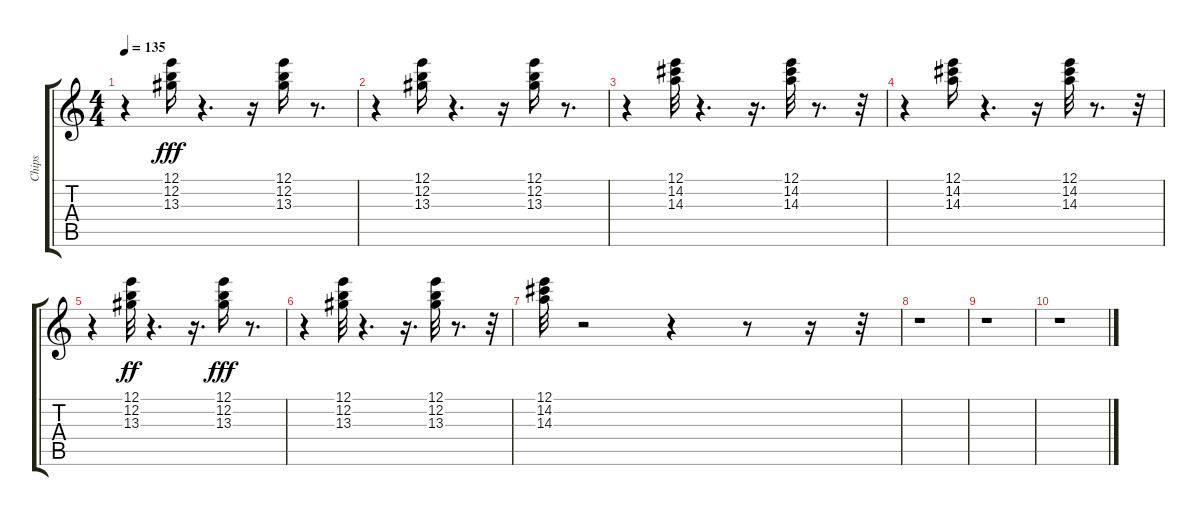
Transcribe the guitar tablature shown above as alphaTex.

\track ("Chips" "Chips") {instrument acousticguitarsteel}
\staff {score tabs}
\tuning (E4 B3 G3 D3 A2 E2) {hide}
\ts (4 4)
\tempo 135
\clef g2
\ks c
r.4{dy fff} (12.1 12.2 13.3).16 r.4{d} r.16 (12.1 12.2 13.3).16 r.8{d} |
r.4 (12.1 12.2 13.3).16 r.4{d} r.16 (12.1 12.2 13.3).16 r.8{d} |
r.4 (12.1 14.2 14.3).32 r.4{d} r.16{d} (12.1 14.2 14.3).32 r.8{d} r.32 |
r.4 (12.1 14.2 14.3).16 r.4{d} r.16 (12.1 14.2 14.3).32 r.8{d} r.32 |
r.4 (12.1 12.2 13.3).32{dy ff} r.4{d} r.16{d} (12.1 12.2 13.3).16{dy fff} r.8{d} |
r.4 (12.1 12.2 13.3).32 r.4{d} r.16{d} (12.1 12.2 13.3).32 r.8{d} r.32 |
(12.1 14.2 14.3).32 r.2 r.4 r.8 r.16 r.32 |
r.1 |
r.1 |
r.1
